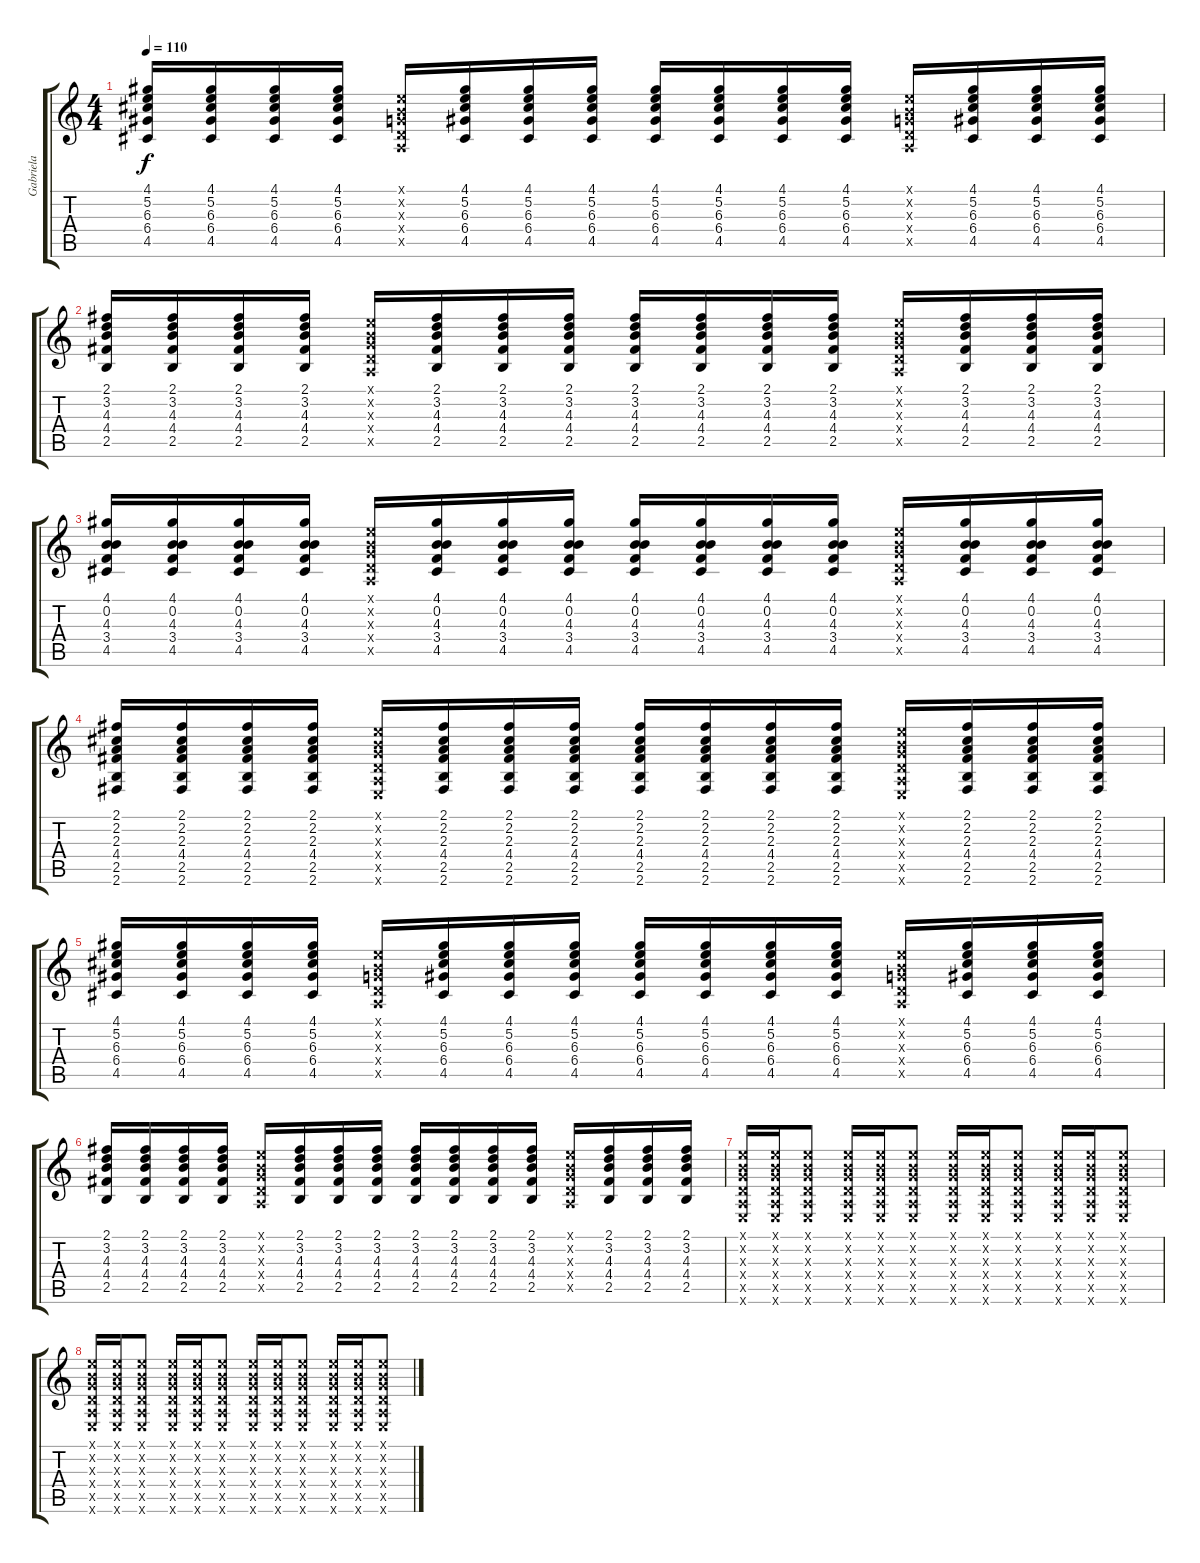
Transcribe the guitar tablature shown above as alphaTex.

\track ("Gabriela" "Gabriela") {instrument acousticguitarsteel}
\staff {score tabs}
\tuning (E4 B3 G3 D3 A2 E2) {hide}
\ts (4 4)
\tempo 110
\clef g2
\ks c
(4.1 5.2 6.3 6.4 4.5).16{dy f} (4.1 5.2 6.3 6.4 4.5).16 (4.1 5.2 6.3 6.4 4.5).16 (4.1 5.2 6.3 6.4 4.5).16 (0.1{x} 0.2{x} 0.3{x} 0.4{x} 0.5{x}).16 (4.1 5.2 6.3 6.4 4.5).16 (4.1 5.2 6.3 6.4 4.5).16 (4.1 5.2 6.3 6.4 4.5).16 (4.1 5.2 6.3 6.4 4.5).16 (4.1 5.2 6.3 6.4 4.5).16 (4.1 5.2 6.3 6.4 4.5).16 (4.1 5.2 6.3 6.4 4.5).16 (0.1{x} 0.2{x} 0.3{x} 0.4{x} 0.5{x}).16 (4.1 5.2 6.3 6.4 4.5).16 (4.1 5.2 6.3 6.4 4.5).16 (4.1 5.2 6.3 6.4 4.5).16 |
(2.1 3.2 4.3 4.4 2.5).16 (2.1 3.2 4.3 4.4 2.5).16 (2.1 3.2 4.3 4.4 2.5).16 (2.1 3.2 4.3 4.4 2.5).16 (0.1{x} 0.2{x} 0.3{x} 0.4{x} 0.5{x}).16 (2.1 3.2 4.3 4.4 2.5).16 (2.1 3.2 4.3 4.4 2.5).16 (2.1 3.2 4.3 4.4 2.5).16 (2.1 3.2 4.3 4.4 2.5).16 (2.1 3.2 4.3 4.4 2.5).16 (2.1 3.2 4.3 4.4 2.5).16 (2.1 3.2 4.3 4.4 2.5).16 (0.1{x} 0.2{x} 0.3{x} 0.4{x} 0.5{x}).16 (2.1 3.2 4.3 4.4 2.5).16 (2.1 3.2 4.3 4.4 2.5).16 (2.1 3.2 4.3 4.4 2.5).16 |
(4.1 0.2 4.3 3.4 4.5).16 (4.1 0.2 4.3 3.4 4.5).16 (4.1 0.2 4.3 3.4 4.5).16 (4.1 0.2 4.3 3.4 4.5).16 (0.1{x} 0.2{x} 0.3{x} 0.4{x} 0.5{x}).16 (4.1 0.2 4.3 3.4 4.5).16 (4.1 0.2 4.3 3.4 4.5).16 (4.1 0.2 4.3 3.4 4.5).16 (4.1 0.2 4.3 3.4 4.5).16 (4.1 0.2 4.3 3.4 4.5).16 (4.1 0.2 4.3 3.4 4.5).16 (4.1 0.2 4.3 3.4 4.5).16 (0.1{x} 0.2{x} 0.3{x} 0.4{x} 0.5{x}).16 (4.1 0.2 4.3 3.4 4.5).16 (4.1 0.2 4.3 3.4 4.5).16 (4.1 0.2 4.3 3.4 4.5).16 |
(2.1 2.2 2.3 4.4 2.5 2.6).16 (2.1 2.2 2.3 4.4 2.5 2.6).16 (2.1 2.2 2.3 4.4 2.5 2.6).16 (2.1 2.2 2.3 4.4 2.5 2.6).16 (0.1{x} 0.2{x} 0.3{x} 0.4{x} 0.5{x} 0.6{x}).16 (2.1 2.2 2.3 4.4 2.5 2.6).16 (2.1 2.2 2.3 4.4 2.5 2.6).16 (2.1 2.2 2.3 4.4 2.5 2.6).16 (2.1 2.2 2.3 4.4 2.5 2.6).16 (2.1 2.2 2.3 4.4 2.5 2.6).16 (2.1 2.2 2.3 4.4 2.5 2.6).16 (2.1 2.2 2.3 4.4 2.5 2.6).16 (0.1{x} 0.2{x} 0.3{x} 0.4{x} 0.5{x} 0.6{x}).16 (2.1 2.2 2.3 4.4 2.5 2.6).16 (2.1 2.2 2.3 4.4 2.5 2.6).16 (2.1 2.2 2.3 4.4 2.5 2.6).16 |
(4.1 5.2 6.3 6.4 4.5).16 (4.1 5.2 6.3 6.4 4.5).16 (4.1 5.2 6.3 6.4 4.5).16 (4.1 5.2 6.3 6.4 4.5).16 (0.1{x} 0.2{x} 0.3{x} 0.4{x} 0.5{x}).16 (4.1 5.2 6.3 6.4 4.5).16 (4.1 5.2 6.3 6.4 4.5).16 (4.1 5.2 6.3 6.4 4.5).16 (4.1 5.2 6.3 6.4 4.5).16 (4.1 5.2 6.3 6.4 4.5).16 (4.1 5.2 6.3 6.4 4.5).16 (4.1 5.2 6.3 6.4 4.5).16 (0.1{x} 0.2{x} 0.3{x} 0.4{x} 0.5{x}).16 (4.1 5.2 6.3 6.4 4.5).16 (4.1 5.2 6.3 6.4 4.5).16 (4.1 5.2 6.3 6.4 4.5).16 |
(2.1 3.2 4.3 4.4 2.5).16 (2.1 3.2 4.3 4.4 2.5).16 (2.1 3.2 4.3 4.4 2.5).16 (2.1 3.2 4.3 4.4 2.5).16 (0.1{x} 0.2{x} 0.3{x} 0.4{x} 0.5{x}).16 (2.1 3.2 4.3 4.4 2.5).16 (2.1 3.2 4.3 4.4 2.5).16 (2.1 3.2 4.3 4.4 2.5).16 (2.1 3.2 4.3 4.4 2.5).16 (2.1 3.2 4.3 4.4 2.5).16 (2.1 3.2 4.3 4.4 2.5).16 (2.1 3.2 4.3 4.4 2.5).16 (0.1{x} 0.2{x} 0.3{x} 0.4{x} 0.5{x}).16 (2.1 3.2 4.3 4.4 2.5).16 (2.1 3.2 4.3 4.4 2.5).16 (2.1 3.2 4.3 4.4 2.5).16 |
(0.1{x} 0.2{x} 0.3{x} 0.4{x} 0.5{x} 0.6{x}).16 (0.1{x} 0.2{x} 0.3{x} 0.4{x} 0.5{x} 0.6{x}).16 (0.1{x} 0.2{x} 0.3{x} 0.4{x} 0.5{x} 0.6{x}).8 (0.1{x} 0.2{x} 0.3{x} 0.4{x} 0.5{x} 0.6{x}).16 (0.1{x} 0.2{x} 0.3{x} 0.4{x} 0.5{x} 0.6{x}).16 (0.1{x} 0.2{x} 0.3{x} 0.4{x} 0.5{x} 0.6{x}).8 (0.1{x} 0.2{x} 0.3{x} 0.4{x} 0.5{x} 0.6{x}).16 (0.1{x} 0.2{x} 0.3{x} 0.4{x} 0.5{x} 0.6{x}).16 (0.1{x} 0.2{x} 0.3{x} 0.4{x} 0.5{x} 0.6{x}).8 (0.1{x} 0.2{x} 0.3{x} 0.4{x} 0.5{x} 0.6{x}).16 (0.1{x} 0.2{x} 0.3{x} 0.4{x} 0.5{x} 0.6{x}).16 (0.1{x} 0.2{x} 0.3{x} 0.4{x} 0.5{x} 0.6{x}).8 |
(0.1{x} 0.2{x} 0.3{x} 0.4{x} 0.5{x} 0.6{x}).16 (0.1{x} 0.2{x} 0.3{x} 0.4{x} 0.5{x} 0.6{x}).16 (0.1{x} 0.2{x} 0.3{x} 0.4{x} 0.5{x} 0.6{x}).8 (0.1{x} 0.2{x} 0.3{x} 0.4{x} 0.5{x} 0.6{x}).16 (0.1{x} 0.2{x} 0.3{x} 0.4{x} 0.5{x} 0.6{x}).16 (0.1{x} 0.2{x} 0.3{x} 0.4{x} 0.5{x} 0.6{x}).8 (0.1{x} 0.2{x} 0.3{x} 0.4{x} 0.5{x} 0.6{x}).16 (0.1{x} 0.2{x} 0.3{x} 0.4{x} 0.5{x} 0.6{x}).16 (0.1{x} 0.2{x} 0.3{x} 0.4{x} 0.5{x} 0.6{x}).8 (0.1{x} 0.2{x} 0.3{x} 0.4{x} 0.5{x} 0.6{x}).16 (0.1{x} 0.2{x} 0.3{x} 0.4{x} 0.5{x} 0.6{x}).16 (0.1{x} 0.2{x} 0.3{x} 0.4{x} 0.5{x} 0.6{x}).8
